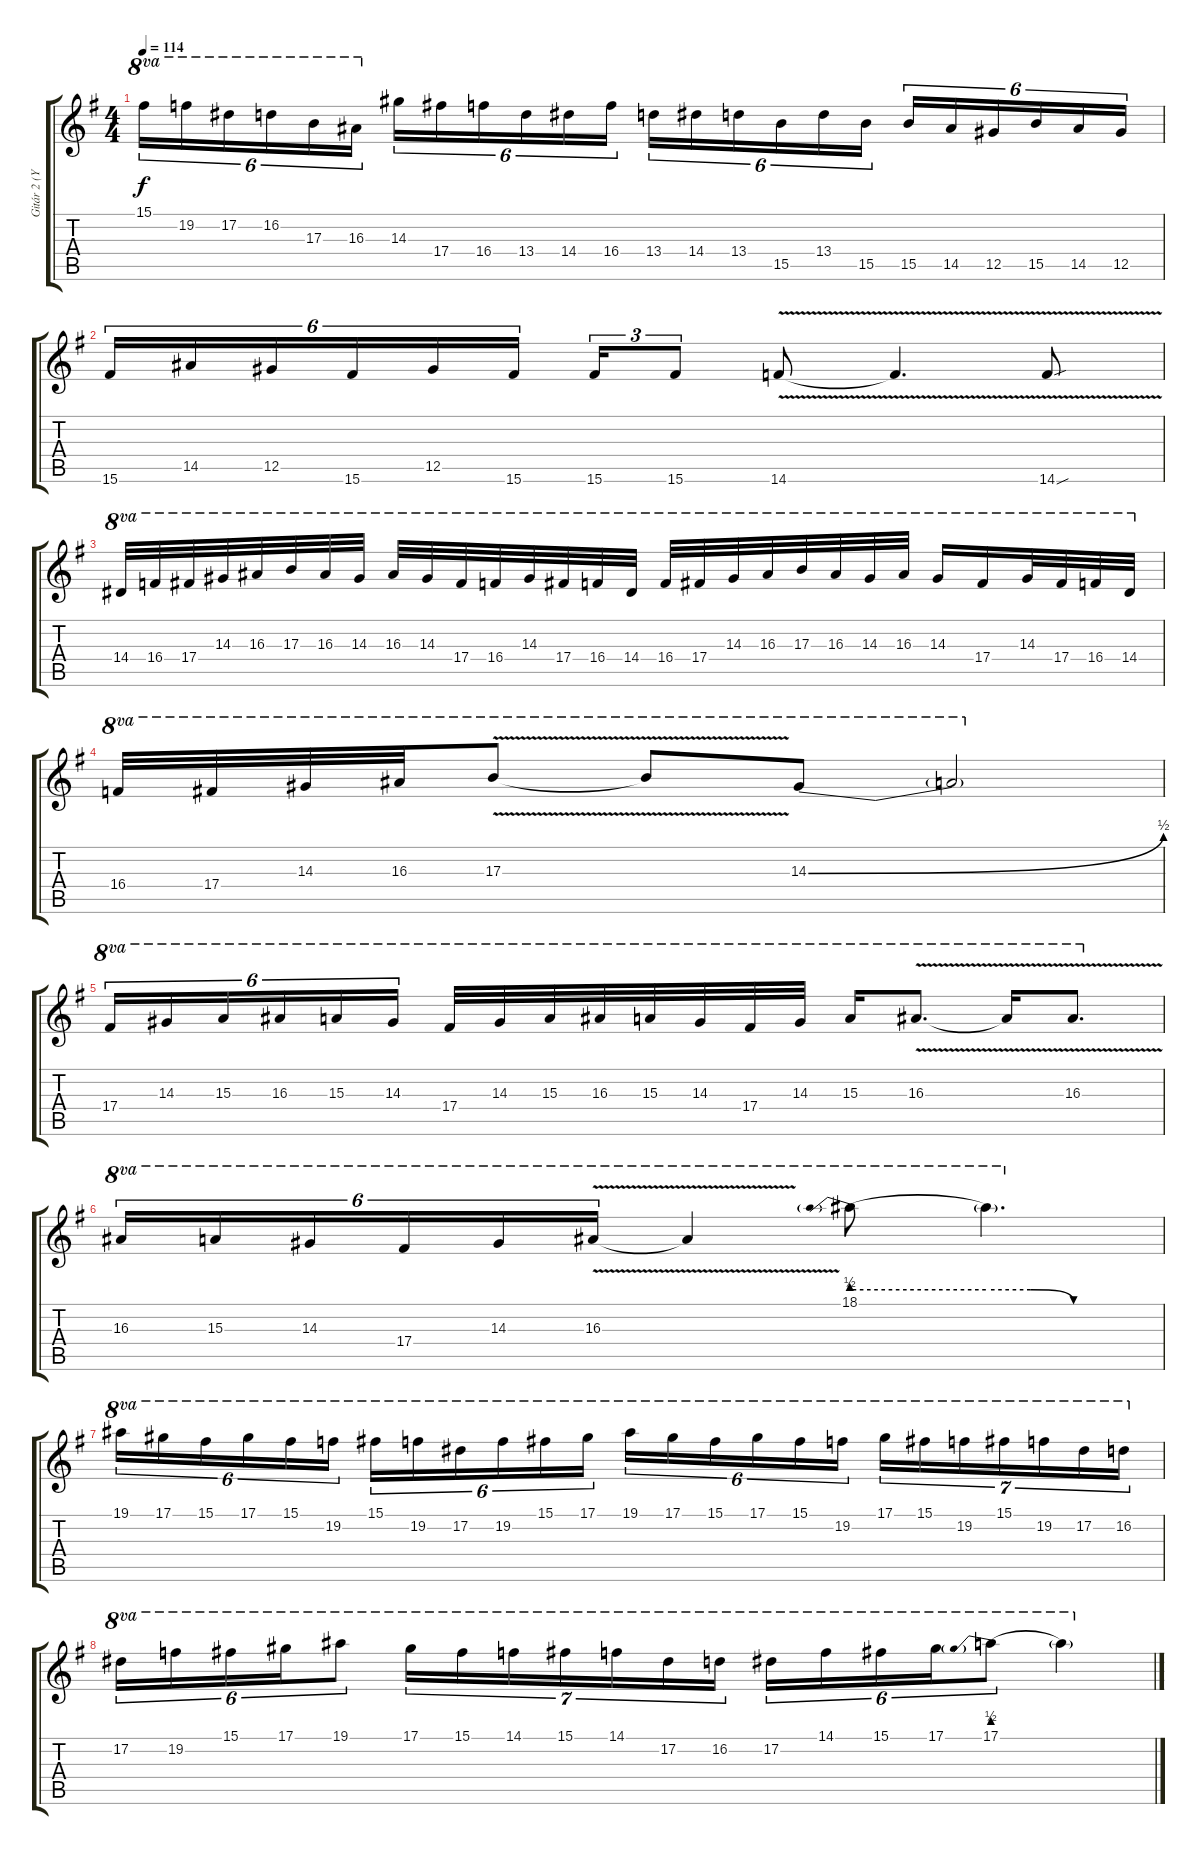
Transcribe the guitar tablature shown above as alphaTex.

\track ("Gitár 2 (Yngwie Malmsteen)" "Gitár 2 (Y") {instrument distortionguitar}
\staff {score tabs}
\tuning (Eb4 Bb3 Gb3 Db3 Ab2 Eb2) {hide}
\ts (4 4)
\tempo 114
\clef g2
\ks g
15.1.16{tu (6 4) ot 8va dy f} 19.2.16{tu (6 4) ot 8va} 17.2.16{tu (6 4) ot 8va} 16.2.16{tu (6 4) ot 8va} 17.3.16{tu (6 4) ot 8va} 16.3.16{tu (6 4) ot 8va} 14.3.16{tu (6 4)} 17.4.16{tu (6 4)} 16.4.16{tu (6 4)} 13.4.16{tu (6 4)} 14.4.16{tu (6 4)} 16.4.16{tu (6 4)} 13.4.16{tu (6 4)} 14.4.16{tu (6 4)} 13.4.16{tu (6 4)} 15.5.16{tu (6 4)} 13.4.16{tu (6 4)} 15.5.16{tu (6 4)} 15.5.16{tu (6 4)} 14.5.16{tu (6 4)} 12.5.16{tu (6 4)} 15.5.16{tu (6 4)} 14.5.16{tu (6 4)} 12.5.16{tu (6 4)} |
15.6.16{tu (6 4)} 14.5.16{tu (6 4)} 12.5.16{tu (6 4)} 15.6.16{tu (6 4)} 12.5.16{tu (6 4)} 15.6.16{tu (6 4)} 15.6.16{tu (3 2)} 15.6.8{tu (3 2)} 14.6{v}.8 14.6{t}.4{d} 14.6{v sou}.8 |
14.4.32{ot 8va} 16.4.32{ot 8va} 17.4.32{ot 8va} 14.3.32{ot 8va} 16.3.32{ot 8va} 17.3.32{ot 8va} 16.3.32{ot 8va} 14.3.32{ot 8va} 16.3.32{ot 8va} 14.3.32{ot 8va} 17.4.32{ot 8va} 16.4.32{ot 8va} 14.3.32{ot 8va} 17.4.32{ot 8va} 16.4.32{ot 8va} 14.4.32{ot 8va} 16.4.32{ot 8va} 17.4.32{ot 8va} 14.3.32{ot 8va} 16.3.32{ot 8va} 17.3.32{ot 8va} 16.3.32{ot 8va} 14.3.32{ot 8va} 16.3.32{ot 8va} 14.3.16{ot 8va} 17.4.16{ot 8va} 14.3.32{ot 8va} 17.4.32{ot 8va} 16.4.32{ot 8va} 14.4.32{ot 8va} |
16.4.32{ot 8va} 17.4.32{ot 8va} 14.3.32{ot 8va} 16.3.32{ot 8va} 17.3{v}.8{ot 8va} 17.3{t}.8{ot 8va} 14.3{be (bend 0 0 60 2)}.8{ot 8va} 14.3{t}.2{ot 8va} |
17.4.16{tu (6 4) ot 8va} 14.3.16{tu (6 4) ot 8va} 15.3.16{tu (6 4) ot 8va} 16.3.16{tu (6 4) ot 8va} 15.3.16{tu (6 4) ot 8va} 14.3.16{tu (6 4) ot 8va} 17.4.32{ot 8va} 14.3.32{ot 8va} 15.3.32{ot 8va} 16.3.32{ot 8va} 15.3.32{ot 8va} 14.3.32{ot 8va} 17.4.32{ot 8va} 14.3.32{ot 8va} 15.3.16{ot 8va} 16.3{v}.8{d ot 8va} 16.3{t}.16{ot 8va} 16.3{v}.8{d ot 8va} |
16.3.16{tu (6 4) ot 8va} 15.3.16{tu (6 4) ot 8va} 14.3.16{tu (6 4) ot 8va} 17.4.16{tu (6 4) ot 8va} 14.3.16{tu (6 4) ot 8va} 16.3{v}.16{tu (6 4) ot 8va} 16.3{t}.4{ot 8va} 18.1{be (prebend 0 2 60 2)}.8{ot 8va} 18.1{be (custom 0 2 15 2 30 0 60 0) t}.4{d ot 8va} |
19.1.16{tu (6 4) ot 8va} 17.1.16{tu (6 4) ot 8va} 15.1.16{tu (6 4) ot 8va} 17.1.16{tu (6 4) ot 8va} 15.1.16{tu (6 4) ot 8va} 19.2.16{tu (6 4) ot 8va} 15.1.16{tu (6 4) ot 8va} 19.2.16{tu (6 4) ot 8va} 17.2.16{tu (6 4) ot 8va} 19.2.16{tu (6 4) ot 8va} 15.1.16{tu (6 4) ot 8va} 17.1.16{tu (6 4) ot 8va} 19.1.16{tu (6 4) ot 8va} 17.1.16{tu (6 4) ot 8va} 15.1.16{tu (6 4) ot 8va} 17.1.16{tu (6 4) ot 8va} 15.1.16{tu (6 4) ot 8va} 19.2.16{tu (6 4) ot 8va} 17.1.16{tu (7 4) ot 8va} 15.1.16{tu (7 4) ot 8va} 19.2.16{tu (7 4) ot 8va} 15.1.16{tu (7 4) ot 8va} 19.2.16{tu (7 4) ot 8va} 17.2.16{tu (7 4) ot 8va} 16.2.16{tu (7 4) ot 8va} |
17.2.16{tu (6 4) ot 8va} 19.2.16{tu (6 4) ot 8va} 15.1.16{tu (6 4) ot 8va} 17.1.16{tu (6 4) ot 8va} 19.1.8{tu (6 4) ot 8va} 17.1.16{tu (7 4) ot 8va} 15.1.16{tu (7 4) ot 8va} 14.1.16{tu (7 4) ot 8va} 15.1.16{tu (7 4) ot 8va} 14.1.16{tu (7 4) ot 8va} 17.2.16{tu (7 4) ot 8va} 16.2.16{tu (7 4) ot 8va} 17.2.16{tu (6 4) ot 8va} 14.1.16{tu (6 4) ot 8va} 15.1.16{tu (6 4) ot 8va} 17.1.16{tu (6 4) ot 8va} 17.1{be (prebend 0 2 60 2)}.8{tu (6 4) ot 8va} 17.1{t}.4{ot 8va}
